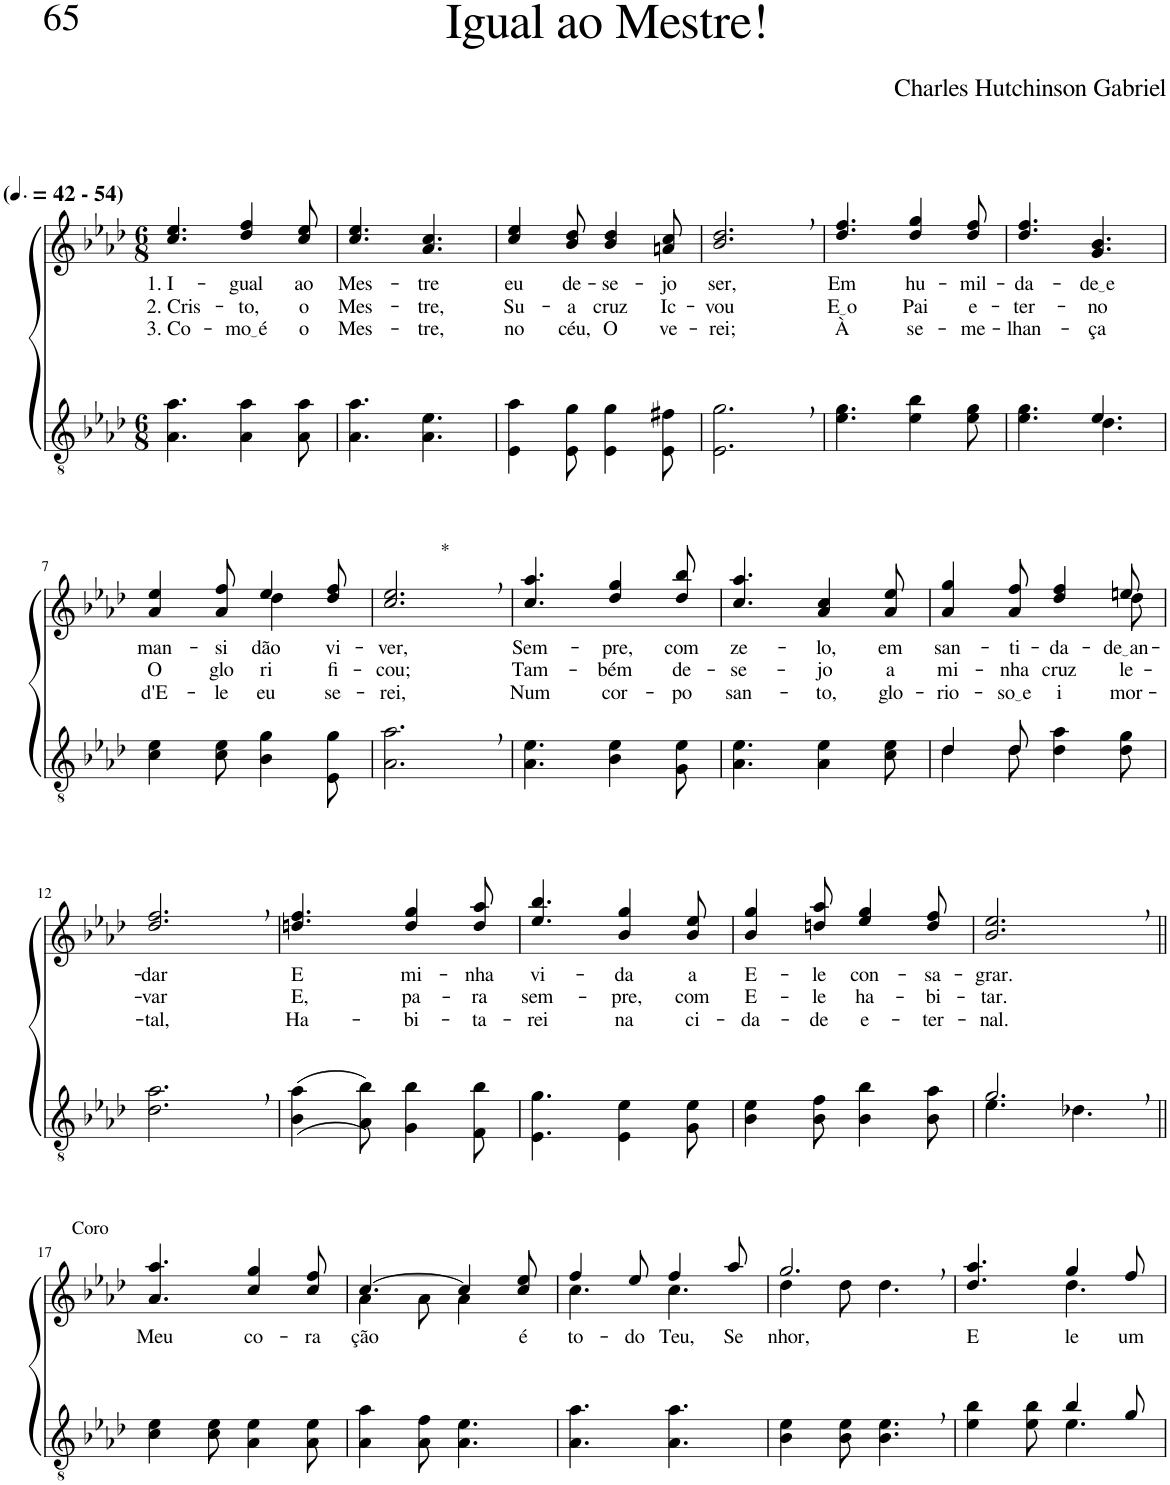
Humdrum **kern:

**kern	**kern	**text	**text	**text
*part2	*part1	*part1	*part1	*part1
*staff2	*staff1	*staff1	*staff1	*staff1
*I"Parte III e IV	*I"Parte I e II	*	*	*
*clefGv2	*clefG2	*	*	*
*Trd4c7	*Trd4c7	*	*	*
*k[b-e-a-d-]	*k[b-e-a-d-]	*	*	*
*M6/8	*M6/8	*	*	*
*MM63	*MM63	*	*	*
=1	=1	=1	=1	=1
!	!LO:TX:a:B:t=(	!	!	!
!	!LO:TX:a:B:t=- 54)	!	!	!
!	!	!LO:LY:b	!LO:LY:b	!LO:LY:b
4.A-\ 4.a-\	4.cc/ 4.ee-/	1. I-	2. Cris-	3. Co-
!	!	!LO:LY:b	!LO:LY:b	!LO:LY:b
4A-\ 4a-\	4dd-/ 4ff/	-gual	-to,	mo é
!	!	!LO:LY:b	!LO:LY:b	!LO:LY:b
8A-\ 8a-\	8cc/ 8ee-/	ao	o	o
=2	=2	=2	=2	=2
!	!	!LO:LY:b	!LO:LY:b	!LO:LY:b
4.A-\ 4.a-\	4.cc/ 4.ee-/	Mes-	Mes-	Mes-
!	!	!LO:LY:b	!LO:LY:b	!LO:LY:b
4.A-\ 4.e-\	4.a-/ 4.cc/	-tre	-tre,	-tre,
=3	=3	=3	=3	=3
!	!	!LO:LY:b	!LO:LY:b	!LO:LY:b
4E-\ 4a-\	4cc/ 4ee-/	eu	Su-	no
!	!	!LO:LY:b	!LO:LY:b	!LO:LY:b
8E-\ 8g\	8b-/ 8dd-/	de-	-a	céu,
!	!	!LO:LY:b	!LO:LY:b	!LO:LY:b
4E-\ 4g\	4b-/ 4dd-/	-se-	cruz	O
!	!	!LO:LY:b	!LO:LY:b	!LO:LY:b
8E-\ 8f#X\	8an/ 8cc/	-jo	Ic-	ve-
=4	=4	=4	=4	=4
!	!	!LO:LY:b	!LO:LY:b	!LO:LY:b
2.E-\, 2.g\,	2.b-/, 2.dd-/,	ser,	-vou	-rei;
=5	=5	=5	=5	=5
!	!	!LO:LY:b	!LO:LY:b	!LO:LY:b
4.e-\ 4.g\	4.dd-/ 4.ff/	Em	E o	À
!	!	!LO:LY:b	!LO:LY:b	!LO:LY:b
4e-\ 4b-\	4dd-/ 4gg/	hu-	Pai	se-
!	!	!LO:LY:b	!LO:LY:b	!LO:LY:b
8e-\ 8g\	8dd-/ 8ff/	-mil-	e-	-me-
=6	=6	=6	=6	=6
*^	*	*	*	*
!	!	!	!LO:LY:b	!LO:LY:b	!LO:LY:b
4.e-\ 4.g\	4.ryy	4.dd-/ 4.ff/	-da-	-ter-	-lhan-
!	!	!	!LO:LY:b	!LO:LY:b	!LO:LY:b
4.d-\	4.e-/	4.g/ 4.b-/	de e	-no	-ça
!!LO:LB:g=z
=7	=7	=7	=7	=7	=7
*	*	*^	*	*	*
!	!	!	!	!LO:LY:b	!LO:LY:b	!LO:LY:b
*v	*v	*	*	*	*	*
4c\ 4e-\	4.ryy	4a-/ 4ee-/	man-	O	d'E-
!	!	!	!LO:LY:b	!LO:LY:b	!LO:LY:b
8c\ 8e-\	.	8a-/ 8ff/	-si-	glo-	-le
!	!	!	!LO:LY:b	!LO:LY:b	!LO:LY:b
4B-\ 4g\	4dd-\	4ee-/	-dão	-ri-	eu
!	!	!	!LO:LY:b	!LO:LY:b	!LO:LY:b
8E-\ 8g\	8ryy	8dd-/ 8ff/	vi-	-fi-	se-
=8	=8	=8	=8	=8	=8
!	!LO:TX:a:t=*	!	!	!	!
!	!	!	!LO:LY:b	!LO:LY:b	!LO:LY:b
*	*v	*v	*	*	*
2.A-\, 2.a-\,	2.cc/, 2.ee-/,	-ver,	-cou;	-rei,
=9	=9	=9	=9	=9
!	!	!LO:LY:b	!LO:LY:b	!LO:LY:b
4.A-\ 4.e-\	4.cc/ 4.aa-/	Sem-	Tam-	Num
!	!	!LO:LY:b	!LO:LY:b	!LO:LY:b
4B-\ 4e-\	4dd-/ 4gg/	-pre,	-bém	cor-
!	!	!LO:LY:b	!LO:LY:b	!LO:LY:b
8G\ 8e-\	8dd-/ 8bb-/	com	de-	-po
=10	=10	=10	=10	=10
!	!	!LO:LY:b	!LO:LY:b	!LO:LY:b
4.A-\ 4.e-\	4.cc/ 4.aa-/	ze-	-se-	san-
!	!	!LO:LY:b	!LO:LY:b	!LO:LY:b
4A-\ 4e-\	4a-/ 4cc/	-lo,	-jo	-to,
!	!	!LO:LY:b	!LO:LY:b	!LO:LY:b
8c\ 8e-\	8a-/ 8ee-/	em	a	glo-
=11	=11	=11	=11	=11
*^	*	*	*	*
!	!	!	!LO:LY:b	!LO:LY:b	!LO:LY:b
*	*	*^	*	*	*
4d-\	4d-/	4a-/ 4gg/	8ryy	san-	mi-	-rio-
!	!	!	!	!LO:LY:b	!LO:LY:b	!LO:LY:b
*	*	*v	*v	*	*	*
8d-/	8d-\	8a-/ 8ff/	-ti-	-nha	so e
!	!	!	!LO:LY:b	!LO:LY:b	!LO:LY:b
4d-\ 4a-\	4.ryy	4dd-/ 4ff/	-da-	cruz	i-
!	!	!	!LO:LY:b	!	!
*	*	*^	*	*	*
!	!	!	!	!	!LO:LY:b	!LO:LY:b
8d-\ 8g\	.	8een/	8dd-\	.	le-	-mor-
*v	*v	*	*	*	*	*
!!LO:LB:g=z
=12	=12	=12	=12	=12	=12
!	!	!	!LO:LY:b	!LO:LY:b	!LO:LY:b
*	*v	*v	*	*	*
2.d-\, 2.a-\,	2.dd-/, 2.ff/,	-dar	-var	-tal,
=13	=13	=13	=13	=13
!	!	!LO:LY:b	!LO:LY:b	!LO:LY:b
((4B-\ 4a-\	4.ddn/ 4.ff/	E	E,	Ha-
8A-\ 8b-\))	.	.	.	.
!	!	!LO:LY:b	!LO:LY:b	!LO:LY:b
4G\ 4b-\	4dd/ 4gg/	mi-	pa-	-bi-
!	!	!LO:LY:b	!LO:LY:b	!LO:LY:b
8F\ 8b-\	8dd/ 8aa-/	-nha	-ra	-ta-
=14	=14	=14	=14	=14
!	!	!LO:LY:b	!LO:LY:b	!LO:LY:b
4.E-\ 4.g\	4.ee-/ 4.bb-/	vi-	sem-	-rei
!	!	!LO:LY:b	!LO:LY:b	!LO:LY:b
4E-\ 4e-\	4b-/ 4gg/	-da	-pre,	na
!	!	!LO:LY:b	!LO:LY:b	!LO:LY:b
8G\ 8e-\	8b-/ 8ee-/	a	com	ci-
=15	=15	=15	=15	=15
!	!	!LO:LY:b	!LO:LY:b	!LO:LY:b
4B-\ 4e-\	4b-/ 4gg/	E-	E-	-da-
!	!	!LO:LY:b	!LO:LY:b	!LO:LY:b
8B-\ 8f\	8ddn/ 8aa-/	-le	-le	-de
!	!	!LO:LY:b	!LO:LY:b	!LO:LY:b
4B-\ 4b-\	4ee-/ 4gg/	con-	ha-	e-
!	!	!LO:LY:b	!LO:LY:b	!LO:LY:b
8B-\ 8a-\	8dd/ 8ff/	-sa-	-bi-	-ter-
=16	=16	=16	=16	=16
*^	*	*	*	*
!	!	!	!LO:LY:b	!LO:LY:b	!LO:LY:b
2.g,/	4.e-\	2.b-/, 2.ee-/,	-grar.	-tar.	-nal.
.	4.d-X\	.	.	.	.
!!LO:LB:g=z
=17||	=17||	=17||	=17||	=17||	=17||
!	!	!LO:TX:a:t=Coro	!	!	!
!	!	!	!LO:LY:b	!	!
*v	*v	*	*	*	*
4c\ 4e-\	4.a-/ 4.aa-/	Meu	.	.
8c\ 8e-\	.	.	.	.
!	!	!LO:LY:b	!	!
4A-\ 4e-\	4cc/ 4gg/	co-	.	.
!	!	!LO:LY:b	!	!
8A-\ 8e-\	8cc/ 8ff/	-ra-	.	.
=18	=18	=18	=18	=18
*	*^	*	*	*
!	!	!	!LO:LY:b	!	!
4A-\ 4a-\	[4.cc/	4a-\	-ção	.	.
8A-\ 8f\	.	8a-\	.	.	.
4.A-\ 4.e-\	4cc/]	4a-\	.	.	.
!	!	!	!LO:LY:b	!	!
.	8cc/ 8ee-/	8ryy	é	.	.
=19	=19	=19	=19	=19	=19
!	!	!	!LO:LY:b	!	!
4.A-\ 4.a-\	4ff/	4.cc\	to-	.	.
!	!	!	!LO:LY:b	!	!
.	8ee-/	.	-do	.	.
!	!	!	!LO:LY:b	!	!
4.A-\ 4.a-\	4ff/	4.cc\	Teu,	.	.
!	!	!	!LO:LY:b	!	!
.	8aa-/	.	Se-	.	.
=20	=20	=20	=20	=20	=20
!	!	!	!LO:LY:b	!	!
4B-\ 4e-\	2.gg,/	4dd-\	-nhor,	.	.
8B-\ 8e-\	.	8dd-\	.	.	.
4.B-\, 4.e-\,	.	4.dd-\	.	.	.
=21	=21	=21	=21	=21	=21
*^	*	*	*	*	*
!	!	!	!	!LO:LY:b	!	!
4.ryy	4e-\ 4b-\	4.dd-/ 4.aa-/	4.ryy	E-	.	.
.	8e-\ 8b-\	.	.	.	.	.
!	!	!	!	!LO:LY:b	!	!
4b-/	4.e-\	4gg/	4.dd-\	-le	.	.
!	!	!	!	!LO:LY:b	!	!
8g/	.	8ff/	.	um	.	.
*v	*v	*	*	*	*	*
*	*v	*v	*	*	*
=	=	=	=	=
*-	*-	*-	*-	*-
